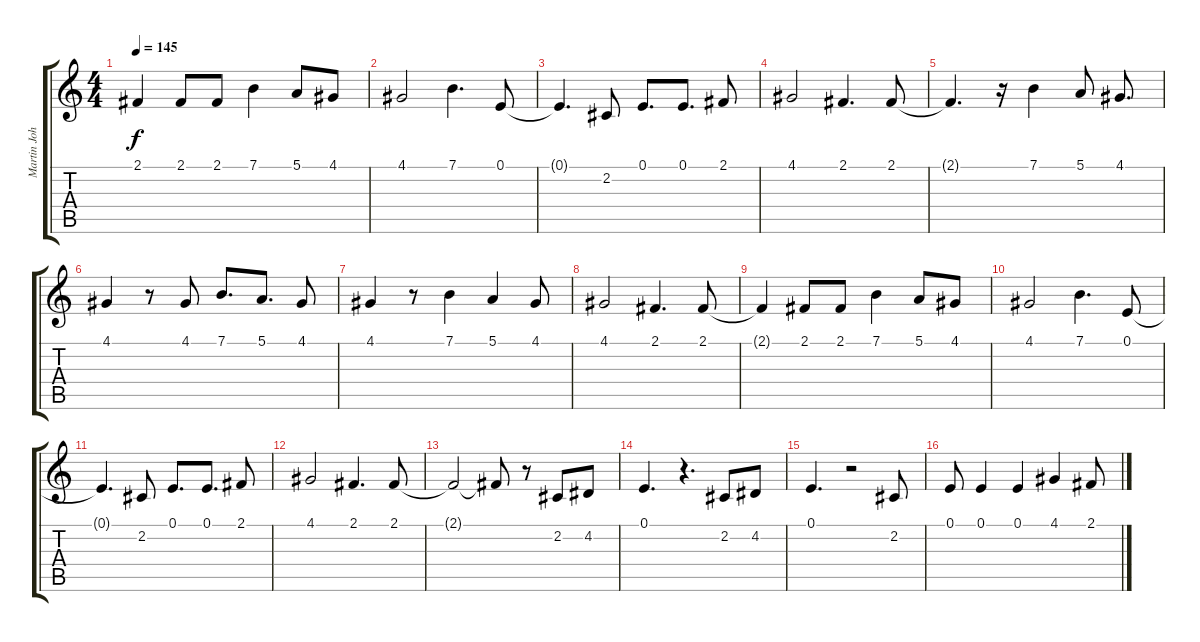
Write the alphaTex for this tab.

\track ("Martin Johnson (Vocals)" "Martin Joh") {instrument clarinet}
\staff {score tabs}
\tuning (E4 B3 G3 D3 A2 E2) {hide}
\ts (4 4)
\tempo 145
\clef g2
\ks c
2.1{t}.4{dy f} 2.1.8 2.1.8 7.1.4 5.1.8 4.1.8 |
4.1.2 7.1.4{d} 0.1.8 |
0.1{t}.4{d} 2.2.8 0.1.8{d} 0.1.8{d} 2.1.8 |
4.1.2 2.1.4{d} 2.1.8 |
2.1{t}.4{d} r.16 7.1.4 5.1.8 4.1.8{d} |
4.1.4 r.8 4.1.8 7.1.8{d} 5.1.8{d} 4.1.8 |
4.1.4 r.8 7.1.4 5.1.4 4.1.8 |
4.1.2 2.1.4{d} 2.1.8 |
2.1{t}.4 2.1.8 2.1.8 7.1.4 5.1.8 4.1.8 |
4.1.2 7.1.4{d} 0.1.8 |
0.1{t}.4{d} 2.2.8 0.1.8{d} 0.1.8{d} 2.1.8 |
4.1.2 2.1.4{d} 2.1.8 |
2.1{t}.2 2.1{t}.8 r.8 2.2.8 4.2.8 |
0.1.4{d} r.4{d} 2.2.8 4.2.8 |
0.1.4{d} r.2 2.2.8 |
0.1.8 0.1.4 0.1.4 4.1.4 2.1.8
